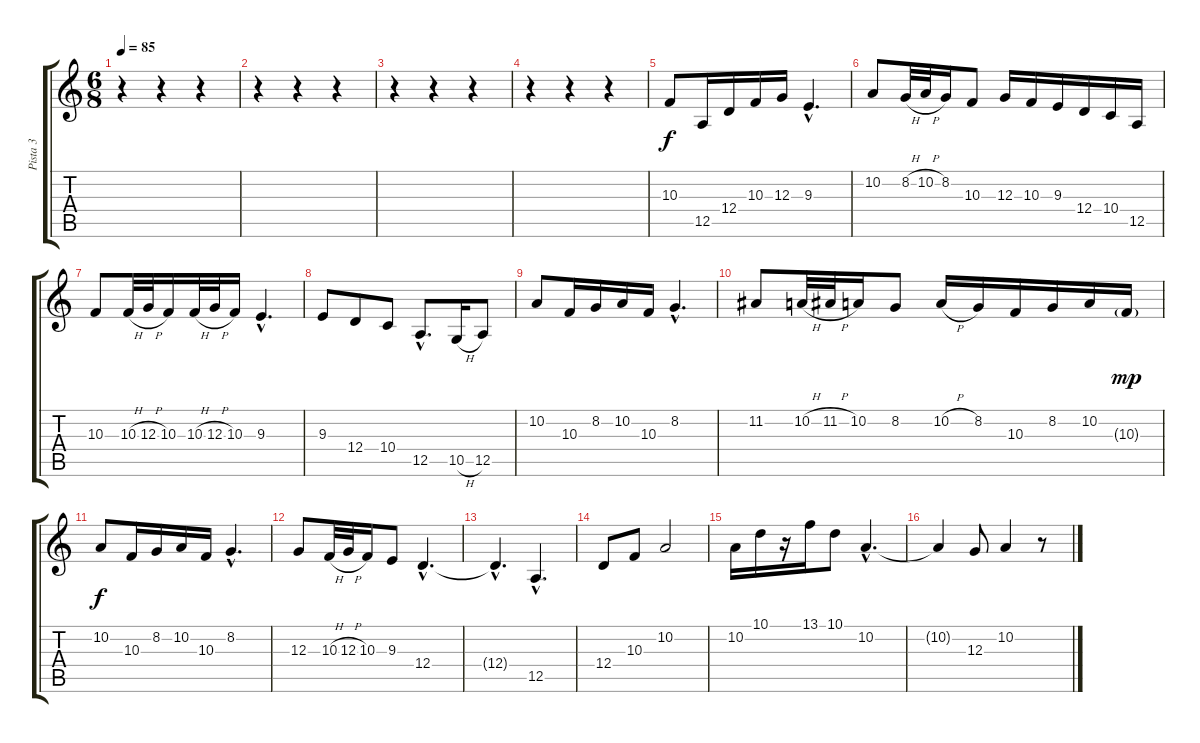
\track ("Pista 3" "Pista 3") {instrument flute}
\staff {score tabs}
\tuning (E4 B3 G3 D3 A2 E2) {hide}
\ts (6 8)
\tempo 85
\clef g2
\ks c
r.4{dy f instrument flute} r.4 r.4 |
r.4 r.4 r.4 |
r.4 r.4 r.4 |
r.4 r.4 r.4 |
10.3.8 12.5.16 12.4.16 10.3.16 12.3.16 9.3{hac}.4{d} |
10.2.8 8.2{h}.32 10.2{h}.32 8.2.16 10.3.8 12.3.16 10.3.16 9.3.16 12.4.16 10.4.16 12.5.16 |
10.3.8 10.3{h}.32 12.3{h}.32 10.3.16 10.3{h}.32 12.3{h}.32 10.3.16 9.3{hac}.4{d} |
9.3.8 12.4.8 10.4.8 12.5{hac}.8{d} 10.5{h}.16 12.5.8 |
10.2.8 10.3.16 8.2.16 10.2.16 10.3.16 8.2{hac}.4{d} |
11.2.8 10.2{h}.32 11.2{h}.32 10.2.16 8.2.8 10.2{h}.16 8.2.16 10.3.16 8.2.16 10.2.16 10.3{g}.16{dy mp} |
10.2.8{dy f} 10.3.16 8.2.16 10.2.16 10.3.16 8.2{hac}.4{d} |
12.3.8 10.3{h}.32 12.3{h}.32 10.3.16 9.3.8 12.4{hac}.4{d} |
12.4{hac t}.4{d} 12.5{hac}.4{d} |
12.4.8 10.3.8 10.2.2 |
10.2.16 10.1.16 r.16 13.1.16 10.1.8 10.2{hac}.4{d} |
10.2{t}.4 12.3.8 10.2.4 r.8
